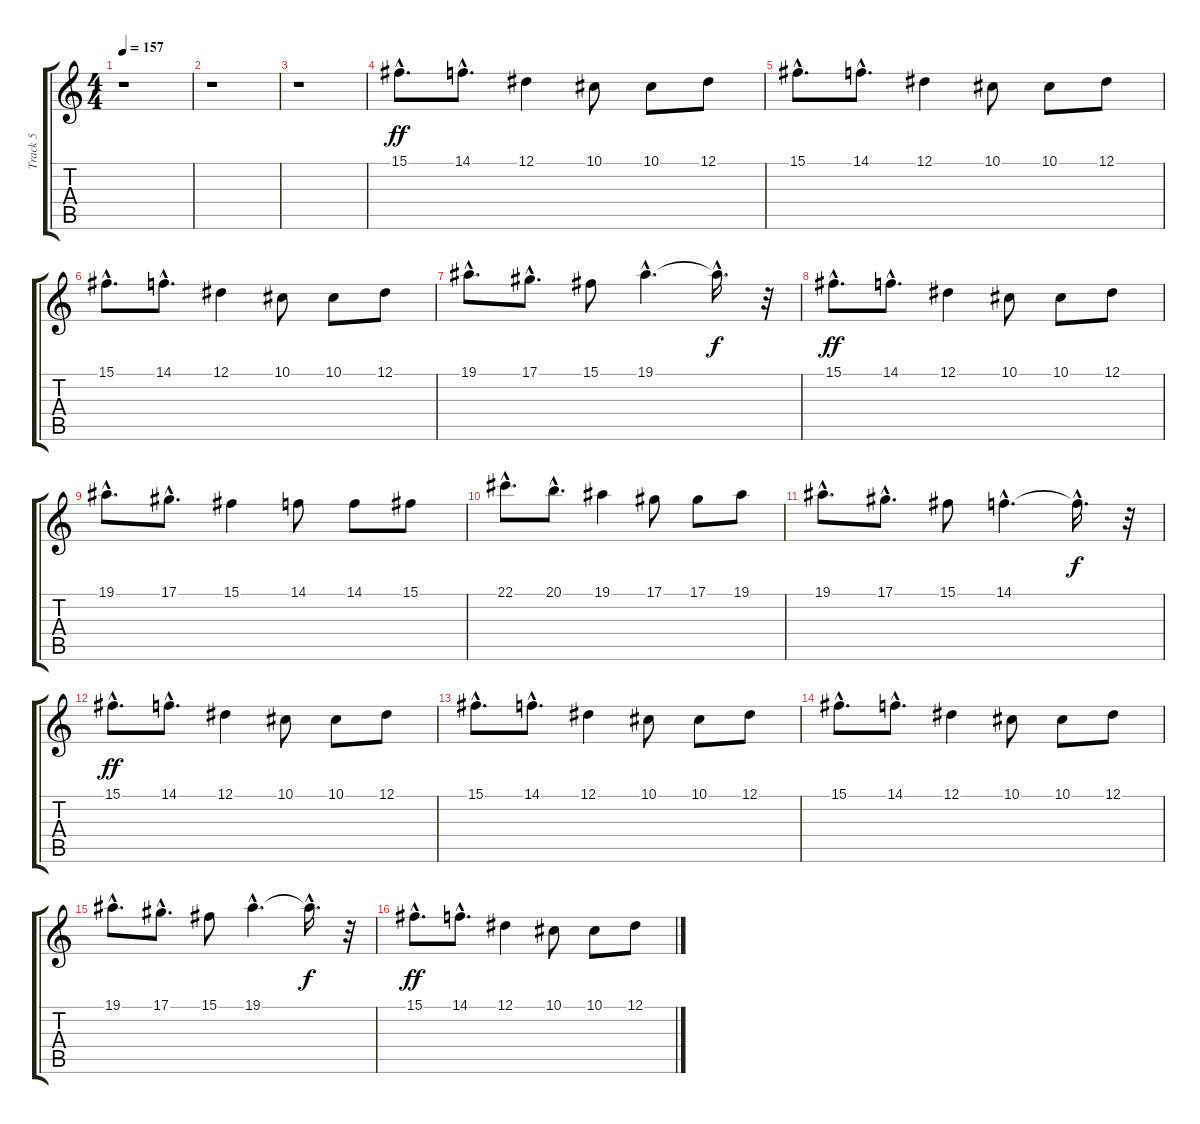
\track ("Track 5" "Track 5") {instrument sopranosax}
\staff {score tabs}
\tuning (Eb4 Bb3 Gb3 Db3 Ab2 Eb2) {hide}
\ts (4 4)
\tempo 157
\clef g2
\ks c
r.1{dy f} |
r.1 |
r.1 |
15.1{hac}.8{d dy ff} 14.1{hac}.8{d} 12.1.4 10.1.8 10.1.8 12.1.8 |
15.1{hac}.8{d} 14.1{hac}.8{d} 12.1.4 10.1.8 10.1.8 12.1.8 |
15.1{hac}.8{d} 14.1{hac}.8{d} 12.1.4 10.1.8 10.1.8 12.1.8 |
19.1{hac}.8{d} 17.1{hac}.8{d} 15.1.8 19.1{hac}.4{d} 19.1{hac t}.16{d dy f} r.32 |
15.1{hac}.8{d dy ff} 14.1{hac}.8{d} 12.1.4 10.1.8 10.1.8 12.1.8 |
19.1{hac}.8{d} 17.1{hac}.8{d} 15.1.4 14.1.8 14.1.8 15.1.8 |
22.1{hac}.8{d} 20.1{hac}.8{d} 19.1.4 17.1.8 17.1.8 19.1.8 |
19.1{hac}.8{d} 17.1{hac}.8{d} 15.1.8 14.1{hac}.4{d} 14.1{hac t}.16{d dy f} r.32 |
15.1{hac}.8{d dy ff} 14.1{hac}.8{d} 12.1.4 10.1.8 10.1.8 12.1.8 |
15.1{hac}.8{d} 14.1{hac}.8{d} 12.1.4 10.1.8 10.1.8 12.1.8 |
15.1{hac}.8{d} 14.1{hac}.8{d} 12.1.4 10.1.8 10.1.8 12.1.8 |
19.1{hac}.8{d} 17.1{hac}.8{d} 15.1.8 19.1{hac}.4{d} 19.1{hac t}.16{d dy f} r.32 |
15.1{hac}.8{d dy ff} 14.1{hac}.8{d} 12.1.4 10.1.8 10.1.8 12.1.8
